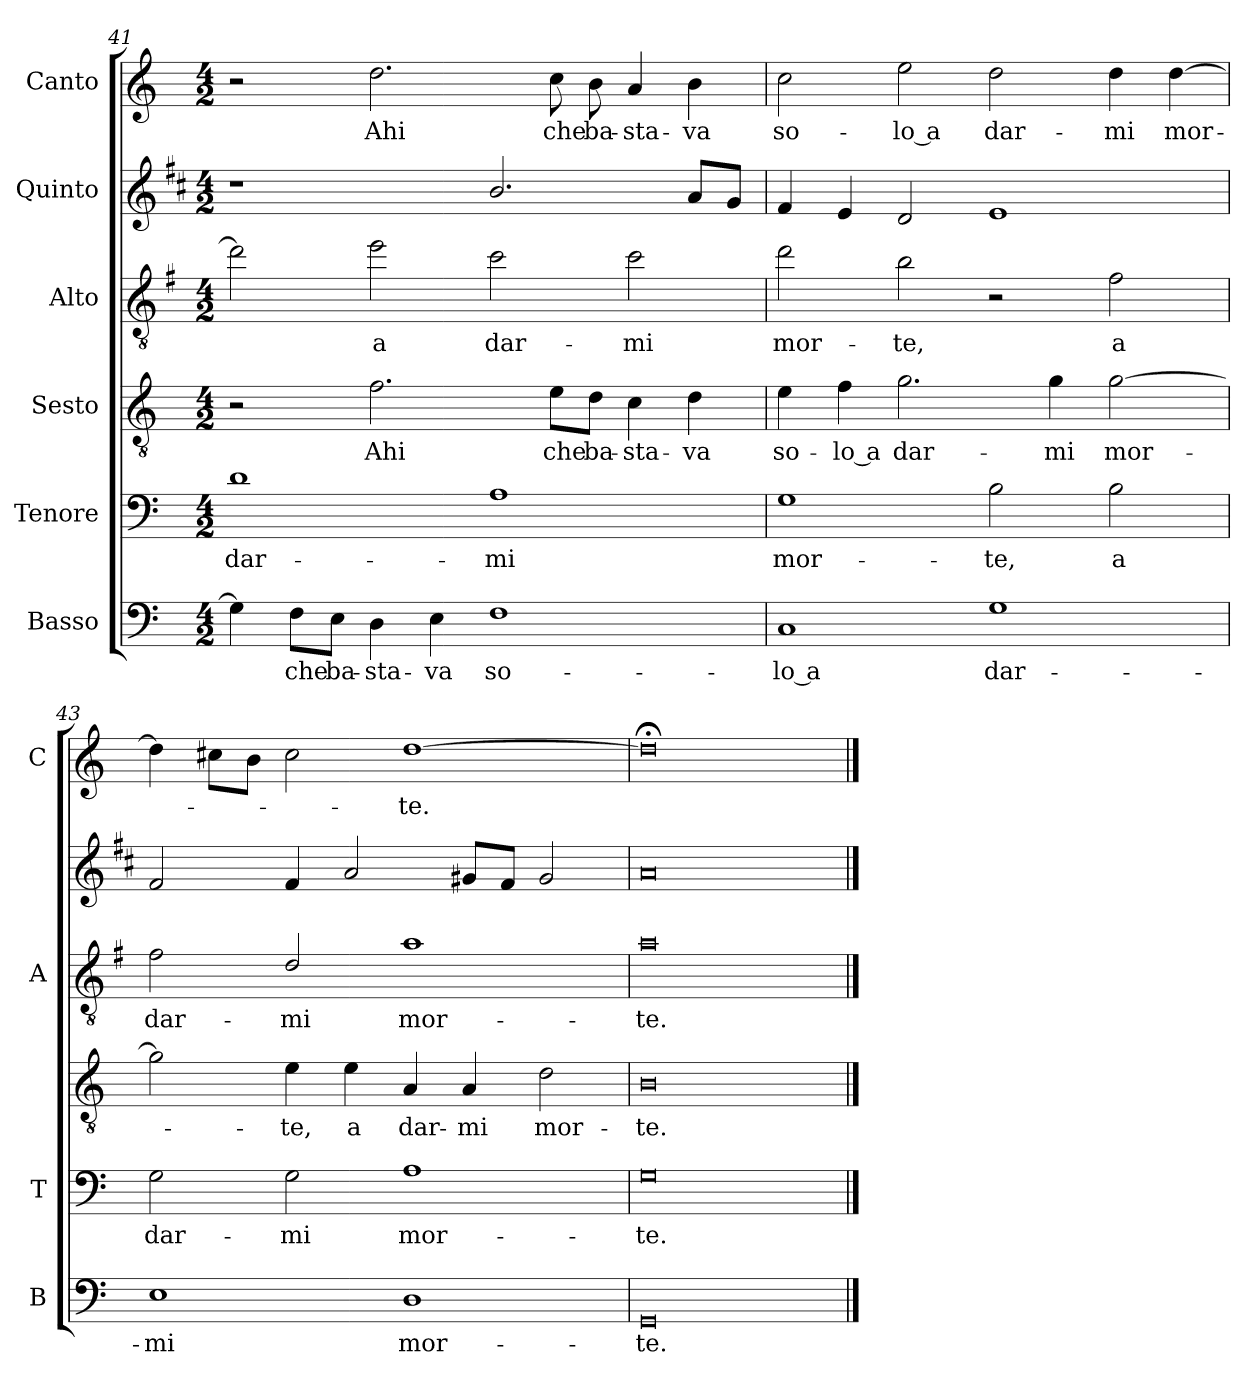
**kern	**text	**kern	**text	**kern	**text	**kern	**text	**kern	**kern	**text
*part6	*part6	*part5	*part5	*part4	*part4	*part3	*part3	*part2	*part1	*part1
*staff6	*staff6	*staff5	*staff5	*staff4	*staff4	*staff3	*staff3	*staff2	*staff1	*staff1
*I"Basso	*	*I"Tenore	*	*I"Sesto	*	*I"Alto	*	*I"Quinto	*I"Canto	*
*I'B	*	*I'T	*	*	*	*I'A	*	*	*I'C	*
*clefF4	*	*clefF4	*	*clefGv2	*	*clefGv2	*	*clefG2	*clefG2	*
*	*	*	*	*	*	*ITrd4c7	*	*ITrd1c2	*	*
*k[]	*	*k[]	*	*k[]	*	*k[]	*	*k[]	*k[]	*
*C:	*	*C:	*	*C:	*	*C:	*	*C:	*C:	*
*M4/2	*	*M4/2	*	*M4/2	*	*M4/2	*	*M4/2	*M4/2	*
=41	=41	=41	=41	=41	=41	=41	=41	=41	=41	=41
!	!	!	!LO:LY:b	!	!	!	!	!	!	!
4G\]	.	1d	dar-	2r	.	2g\]	.	1r	2r	.
!	!LO:LY:b	!	!	!	!	!	!	!	!	!
8F\L	che	.	.	.	.	.	.	.	.	.
!	!LO:LY:b	!	!	!	!	!	!	!	!	!
8E\J	ba-	.	.	.	.	.	.	.	.	.
!	!LO:LY:b	!	!	!	!LO:LY:b	!	!LO:LY:b	!	!	!LO:LY:b
4D\	-sta-	.	.	2.f\	Ahi	2a\	a	.	2.dd\	Ahi
!	!LO:LY:b	!	!	!	!	!	!	!	!	!
4E\	-va	.	.	.	.	.	.	.	.	.
!	!LO:LY:b	!	!LO:LY:b	!	!	!	!LO:LY:b	!	!	!
1F	so-	1A	-mi	.	.	2f\	dar-	2.a/	.	.
!	!	!	!	!	!LO:LY:b	!	!	!	!	!LO:LY:b
.	.	.	.	8e\L	che	.	.	.	8cc\	che
!	!	!	!	!	!LO:LY:b	!	!	!	!	!LO:LY:b
.	.	.	.	8d\J	ba-	.	.	.	8b\	ba-
!	!	!	!	!	!LO:LY:b	!	!LO:LY:b	!	!	!LO:LY:b
.	.	.	.	4c\	-sta-	2f\	-mi	.	4a/	-sta-
!	!	!	!	!	!LO:LY:b	!	!	!	!	!LO:LY:b
.	.	.	.	4d\	-va	.	.	8g/L	4b\	-va
.	.	.	.	.	.	.	.	8f/J	.	.
=42	=42	=42	=42	=42	=42	=42	=42	=42	=42	=42
!	!LO:LY:b	!	!LO:LY:b	!	!LO:LY:b	!	!LO:LY:b	!	!	!LO:LY:b
1C	-lo a	1G	mor-	4e\	so-	2g\	mor-	4e/	2cc\	so-
!	!	!	!	!	!LO:LY:b	!	!	!	!	!
.	.	.	.	4f\	-lo a	.	.	4d/	.	.
!	!	!	!	!	!LO:LY:b	!	!LO:LY:b	!	!	!LO:LY:b
.	.	.	.	2.g\	dar-	2e\	-te,	2c/	2ee\	-lo a
!	!LO:LY:b	!	!LO:LY:b	!	!	!	!	!	!	!LO:LY:b
1G	dar-	2B\	-te,	.	.	2r	.	1d	2dd\	dar-
!	!	!	!	!	!LO:LY:b	!	!	!	!	!
.	.	.	.	4g\	-mi	.	.	.	.	.
!	!	!	!LO:LY:b	!	!LO:LY:b	!	!LO:LY:b	!	!	!LO:LY:b
.	.	2B\	a	[2g\	mor-	2B\	a	.	4dd\	-mi
!	!	!	!	!	!	!	!	!	!	!LO:LY:b
.	.	.	.	.	.	.	.	.	[4dd\	mor-
=43	=43	=43	=43	=43	=43	=43	=43	=43	=43	=43
!	!LO:LY:b	!	!LO:LY:b	!	!	!	!LO:LY:b	!	!	!
1E	-mi	2G\	dar-	2g\]	.	2B\	dar-	2e/	4dd\]	.
.	.	.	.	.	.	.	.	.	8cc#X\L	.
.	.	.	.	.	.	.	.	.	8b\J	.
!	!	!	!LO:LY:b	!	!LO:LY:b	!	!LO:LY:b	!	!	!
.	.	2G\	-mi	4e\	-te,	2G/	-mi	4e/	2cc#\	.
!	!	!	!	!	!LO:LY:b	!	!	!	!	!
.	.	.	.	4e\	a	.	.	2g/	.	.
!	!LO:LY:b	!	!LO:LY:b	!	!LO:LY:b	!	!LO:LY:b	!	!	!LO:LY:b
1D	mor-	1A	mor-	4A/	dar-	1d	mor-	.	[1dd	-te.
!	!	!	!	!	!LO:LY:b	!	!	!	!	!
.	.	.	.	4A/	-mi	.	.	8f#X/L	.	.
.	.	.	.	.	.	.	.	8e/J	.	.
!	!	!	!	!	!LO:LY:b	!	!	!	!	!
.	.	.	.	2d\	mor-	.	.	2f#/	.	.
=44	=44	=44	=44	=44	=44	=44	=44	=44	=44	=44
!	!LO:LY:b	!	!LO:LY:b	!	!LO:LY:b	!	!LO:LY:b	!	!	!
0GG	-te.	0G	-te.	0B	-te.	0d	-te.	0g	0dd;<]	.
==	==	==	==	==	==	==	==	==	==	==
*-	*-	*-	*-	*-	*-	*-	*-	*-	*-	*-
